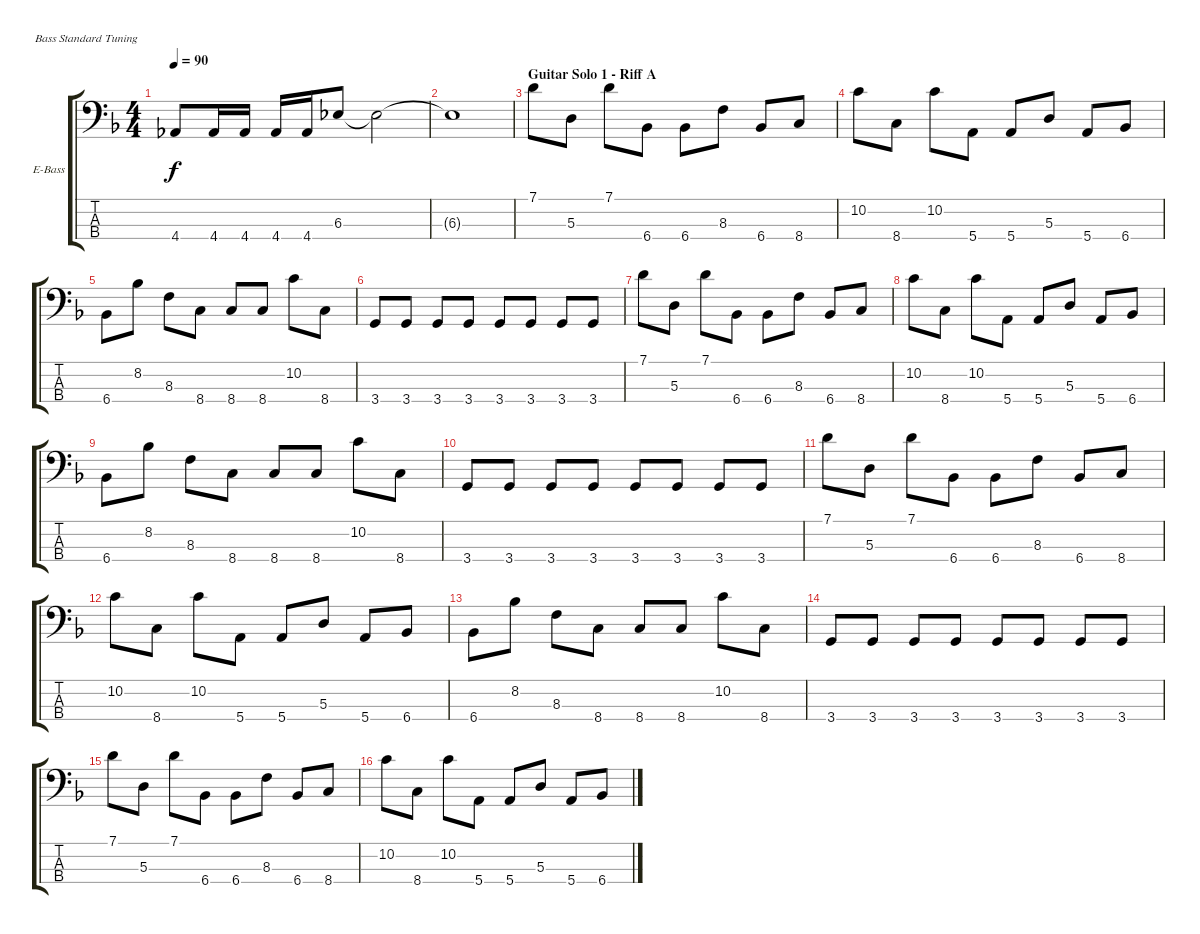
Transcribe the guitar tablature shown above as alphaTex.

\bracketExtendMode groupsimilarinstruments
\firstSystemTrackNameOrientation horizontal
\otherSystemsTrackNameOrientation horizontal
\track ("Guitar 4 (bass)" "E-Bass") {instrument electricbasspick}
\staff {score tabs}
\tuning (G2 D2 A1 E1)
\ts (4 4)
\tempo 90
\clef f4
\ks dminor
4.4.8{dy f} 4.4.16 4.4.16 4.4.16 4.4.16 6.3.8 6.3{t}.2 |
6.3{t}.1 |
\section ("" "Guitar Solo 1 - Riff A")
7.1.8 5.3.8 7.1.8 6.4.8 6.4.8 8.3.8 6.4.8 8.4.8 |
10.2.8 8.4.8 10.2.8 5.4.8 5.4.8 5.3.8 5.4.8 6.4.8 |
6.4.8 8.2.8 8.3.8 8.4.8 8.4.8 8.4.8 10.2.8 8.4.8 |
3.4.8 3.4.8 3.4.8 3.4.8 3.4.8 3.4.8 3.4.8 3.4.8 |
7.1.8 5.3.8 7.1.8 6.4.8 6.4.8 8.3.8 6.4.8 8.4.8 |
10.2.8 8.4.8 10.2.8 5.4.8 5.4.8 5.3.8 5.4.8 6.4.8 |
6.4.8 8.2.8 8.3.8 8.4.8 8.4.8 8.4.8 10.2.8 8.4.8 |
3.4.8 3.4.8 3.4.8 3.4.8 3.4.8 3.4.8 3.4.8 3.4.8 |
7.1.8 5.3.8 7.1.8 6.4.8 6.4.8 8.3.8 6.4.8 8.4.8 |
10.2.8 8.4.8 10.2.8 5.4.8 5.4.8 5.3.8 5.4.8 6.4.8 |
6.4.8 8.2.8 8.3.8 8.4.8 8.4.8 8.4.8 10.2.8 8.4.8 |
3.4.8 3.4.8 3.4.8 3.4.8 3.4.8 3.4.8 3.4.8 3.4.8 |
7.1.8 5.3.8 7.1.8 6.4.8 6.4.8 8.3.8 6.4.8 8.4.8 |
10.2.8 8.4.8 10.2.8 5.4.8 5.4.8 5.3.8 5.4.8 6.4.8
